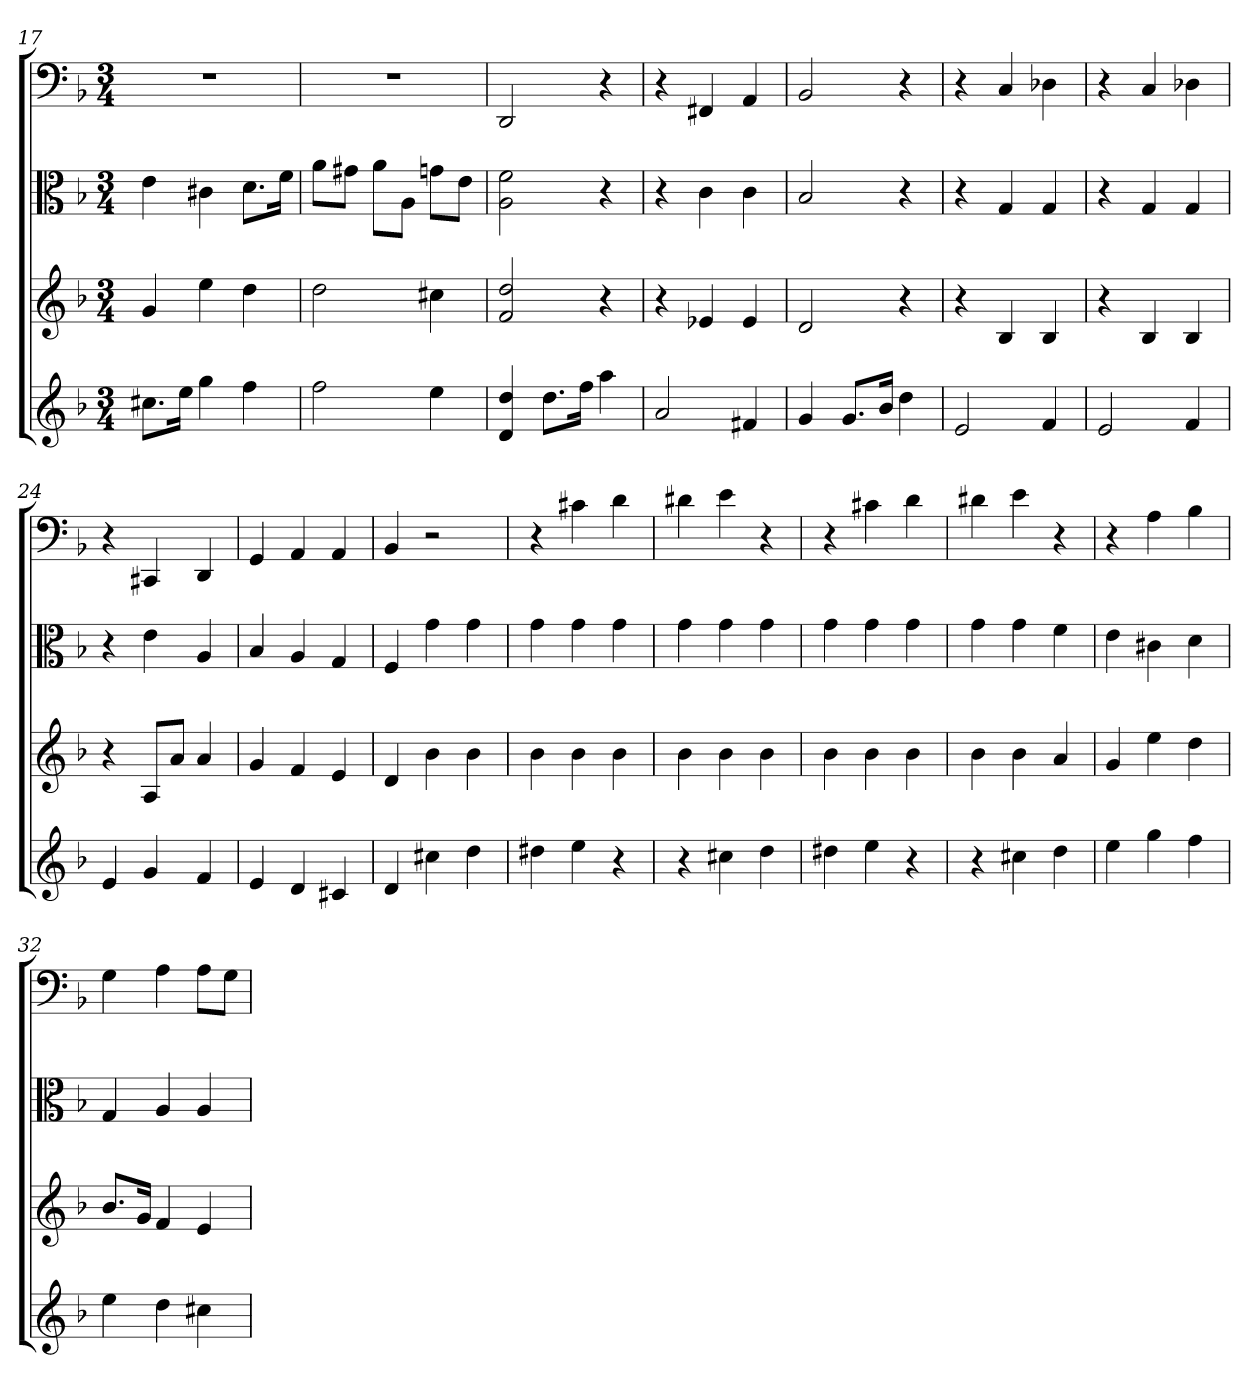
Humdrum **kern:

**kern	**kern	**kern	**kern
*part4	*part3	*part2	*part1
*staff4	*staff3	*staff2	*staff1
*	*	*clefC3	*clefF4
*k[b-]	*k[b-]	*k[b-]	*k[b-]
*d:	*d:	*d:	*d:
*M3/4	*M3/4	*M3/4	*M3/4
=17	=17	=17	=17
8.cc#XL	4g	4e	2.r
16eeJk	.	.	.
4gg	4ee	4c#X	.
4ff	4dd	8.d\L	.
.	.	16f\Jk	.
=18	=18	=18	=18
2ff	2dd	8a\L	2.r
.	.	8g#X\J	.
.	.	8a\L	.
.	.	8A\J	.
4ee	4cc#X	8gn\L	.
.	.	8e\J	.
=19	=19	=19	=19
4d 4dd	2f 2dd	2A 2f	2DD
8.ddL	.	.	.
16ffJk	.	.	.
4aa	4r	4r	4r
=20	=20	=20	=20
2a	4r	4r	4r
.	4e-X	4c	4FF#X
4f#X	4e-	4c	4AA
=21	=21	=21	=21
4g	2d	2B-	2BB-
8.gL	.	.	.
16b-Jk	.	.	.
4dd	4r	4r	4r
=22	=22	=22	=22
2e	4r	4r	4r
.	4B-	4G	4C
4f	4B-	4G	4D-X
=23	=23	=23	=23
2e	4r	4r	4r
.	4B-	4G	4C
4f	4B-	4G	4D-X
=24	=24	=24	=24
4e	4r	4r	4r
4g	8AL	4e	4CC#X
.	8aJ	.	.
4f	4a	4A	4DD
=25	=25	=25	=25
4e	4g	4B-	4GG
4d	4f	4A	4AA
4c#X	4e	4G	4AA
=26	=26	=26	=26
4d	4d	4F	4BB-
4cc#X	4b-	4g	2r
4dd	4b-	4g	.
=27	=27	=27	=27
4dd#X	4b-	4g	4r
4ee	4b-	4g	4c#X
4r	4b-	4g	4d
=28	=28	=28	=28
4r	4b-	4g	4d#X
4cc#X	4b-	4g	4e
4dd	4b-	4g	4r
=29	=29	=29	=29
4dd#X	4b-	4g	4r
4ee	4b-	4g	4c#X
4r	4b-	4g	4d
=30	=30	=30	=30
4r	4b-	4g	4d#X
4cc#X	4b-	4g	4e
4dd	4a	4f	4r
=31	=31	=31	=31
4ee	4g	4e	4r
4gg	4ee	4c#X	4A
4ff	4dd	4d	4B-
=32	=32	=32	=32
4ee	8.b-L	4G	4G
.	16gJk	.	.
4dd	4f	4A	4A
4cc#X	4e	4A	8A\L
.	.	.	8G\J
=	=	=	=
*-	*-	*-	*-
